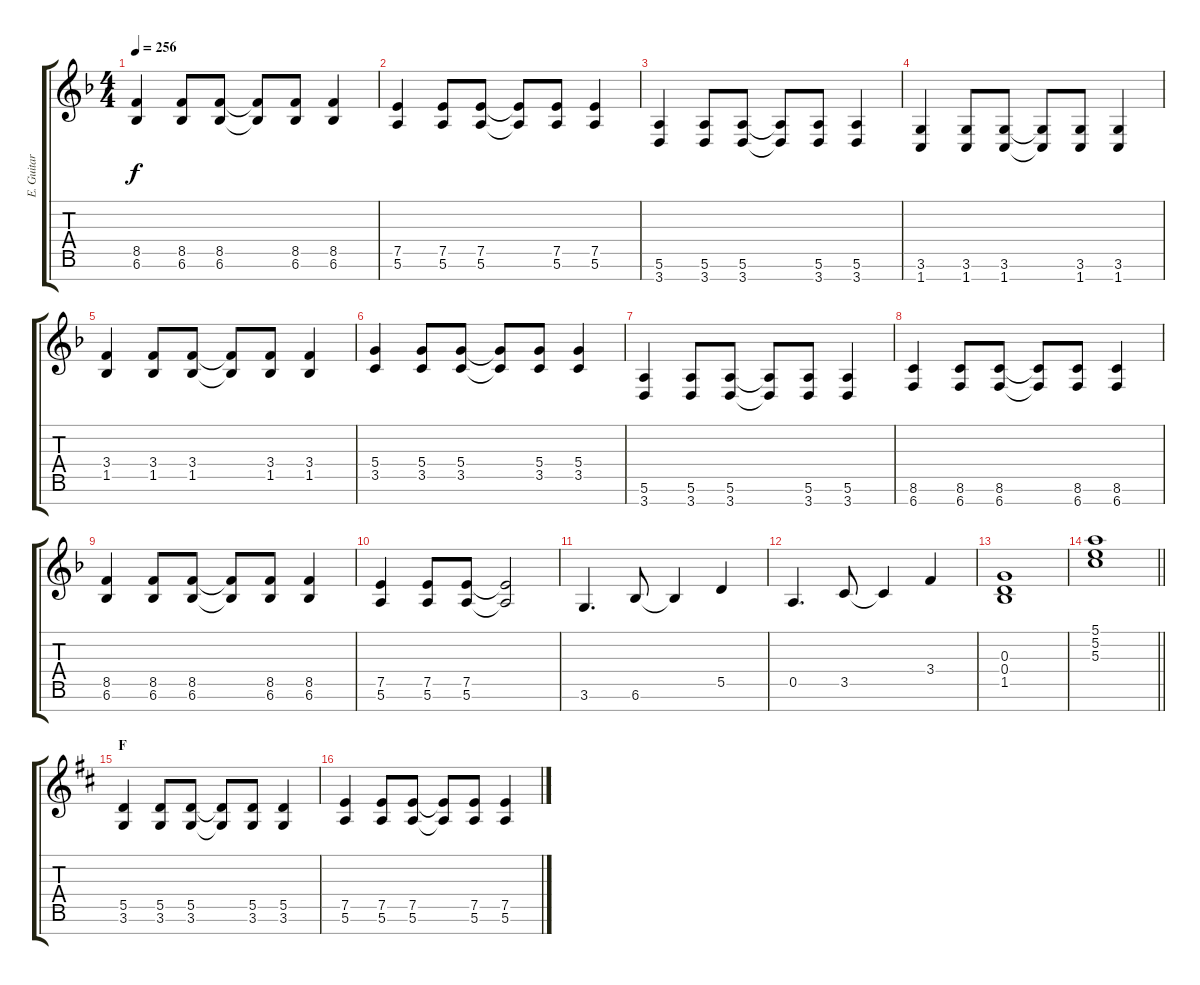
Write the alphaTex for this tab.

\track ("E. Guitar I" "E. Guitar ") {instrument overdrivenguitar}
\staff {score tabs}
\tuning (E4 B3 G3 D3 A2 E2 B1) {hide}
\ts (4 4)
\tempo 256
\clef g2
\ks f
(8.5 6.6).4{dy f} (8.5 6.6).8 (8.5 6.6).8 (8.5{t} 6.6{t}).8 (8.5 6.6).8 (8.5 6.6).4 |
(7.5 5.6).4 (7.5 5.6).8 (7.5 5.6).8 (7.5{t} 5.6{t}).8 (7.5 5.6).8 (7.5 5.6).4 |
(5.6 3.7).4 (5.6 3.7).8 (5.6 3.7).8 (5.6{t} 3.7{t}).8 (5.6 3.7).8 (5.6 3.7).4 |
(3.6 1.7).4 (3.6 1.7).8 (3.6 1.7).8 (3.6{t} 1.7{t}).8 (3.6 1.7).8 (3.6 1.7).4 |
(3.4 1.5).4 (3.4 1.5).8 (3.4 1.5).8 (3.4{t} 1.5{t}).8 (3.4 1.5).8 (3.4 1.5).4 |
(5.4 3.5).4 (5.4 3.5).8 (5.4 3.5).8 (5.4{t} 3.5{t}).8 (5.4 3.5).8 (5.4 3.5).4 |
(5.6 3.7).4 (5.6 3.7).8 (5.6 3.7).8 (5.6{t} 3.7{t}).8 (5.6 3.7).8 (5.6 3.7).4 |
(8.6 6.7).4 (8.6 6.7).8 (8.6 6.7).8 (8.6{t} 6.7{t}).8 (8.6 6.7).8 (8.6 6.7).4 |
(8.5 6.6).4 (8.5 6.6).8 (8.5 6.6).8 (8.5{t} 6.6{t}).8 (8.5 6.6).8 (8.5 6.6).4 |
(7.5 5.6).4 (7.5 5.6).8 (7.5 5.6).8 (7.5{t} 5.6{t}).2 |
3.6.4{d} 6.6.8 6.6{t}.4 5.5.4 |
0.5.4{d} 3.5.8 3.5{t}.4 3.4.4 |
(0.3 0.4 1.5).1 |
\barLineRight lightlight
(5.1 5.2 5.3).1 |
\section ("" "F")
\ks d
(5.5 3.6).4 (5.5 3.6).8 (5.5 3.6).8 (5.5{t} 3.6{t}).8 (5.5 3.6).8 (5.5 3.6).4 |
(7.5 5.6).4 (7.5 5.6).8 (7.5 5.6).8 (7.5{t} 5.6{t}).8 (7.5 5.6).8 (7.5 5.6).4
